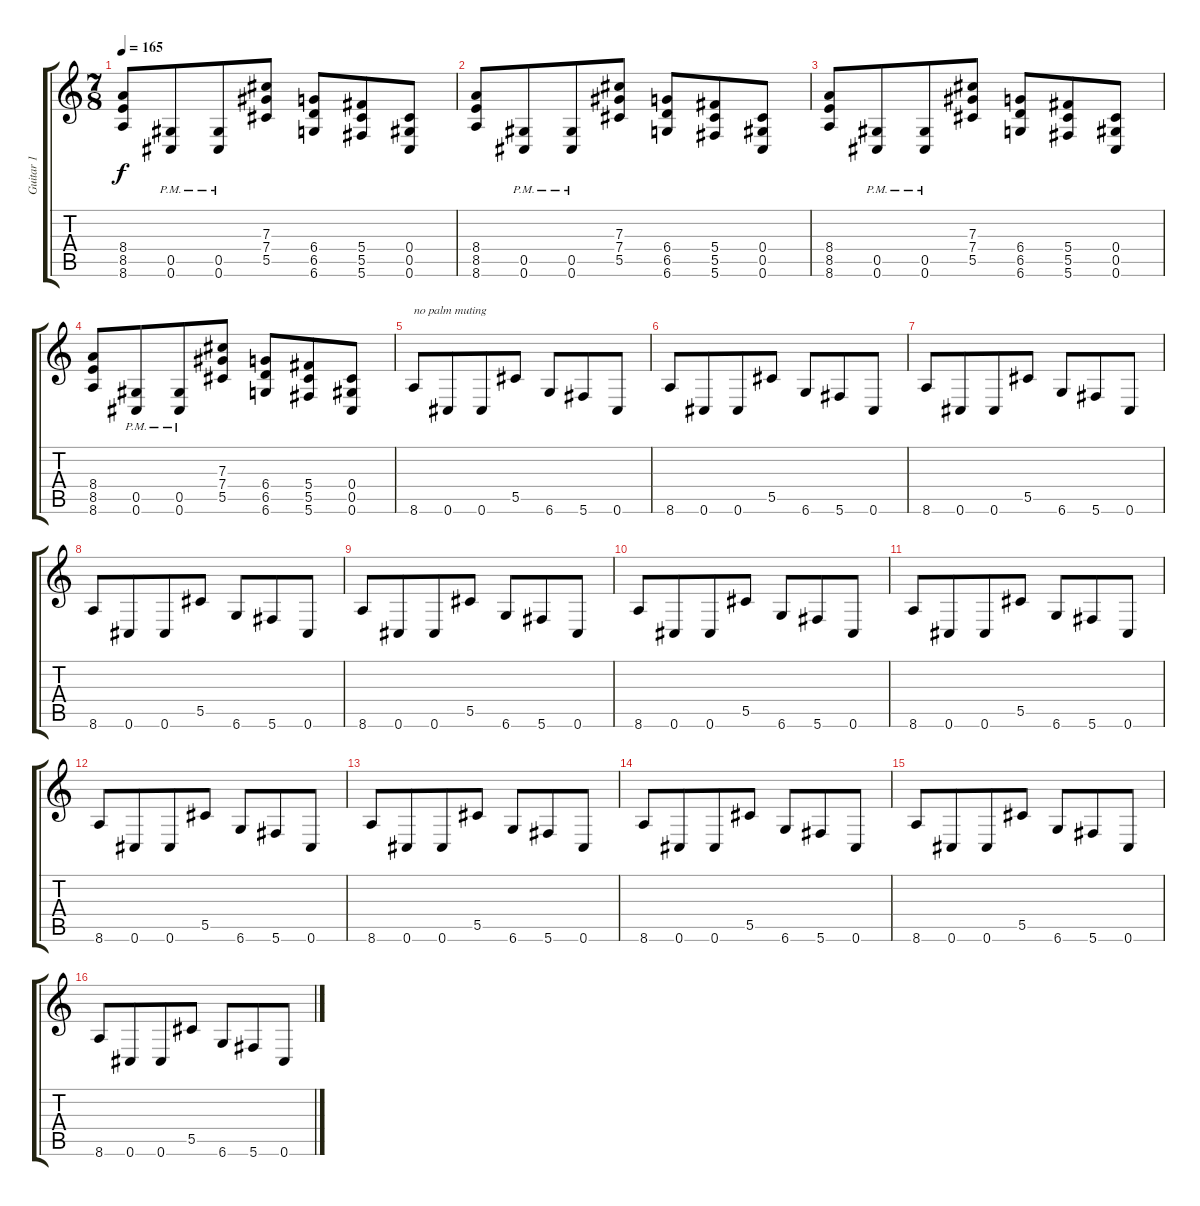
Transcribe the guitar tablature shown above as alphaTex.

\track ("Guitar 1" "Guitar 1") {instrument distortionguitar}
\staff {score tabs}
\tuning (Eb4 Bb3 Gb3 Db3 Ab2 Db2) {hide}
\ts (7 8)
\tempo 165
\clef g2
\ks c
(8.4 8.5 8.6).8{dy f} (0.5{pm} 0.6{pm}).8 (0.5{pm} 0.6{pm}).8 (7.3 7.4 5.5).8 (6.4 6.5 6.6).8 (5.4 5.5 5.6).8 (0.4 0.5 0.6).8 |
(8.4 8.5 8.6).8 (0.5{pm} 0.6{pm}).8 (0.5{pm} 0.6{pm}).8 (7.3 7.4 5.5).8 (6.4 6.5 6.6).8 (5.4 5.5 5.6).8 (0.4 0.5 0.6).8 |
(8.4 8.5 8.6).8 (0.5{pm} 0.6{pm}).8 (0.5{pm} 0.6{pm}).8 (7.3 7.4 5.5).8 (6.4 6.5 6.6).8 (5.4 5.5 5.6).8 (0.4 0.5 0.6).8 |
(8.4 8.5 8.6).8 (0.5{pm} 0.6{pm}).8 (0.5{pm} 0.6{pm}).8 (7.3 7.4 5.5).8 (6.4 6.5 6.6).8 (5.4 5.5 5.6).8 (0.4 0.5 0.6).8 |
8.6.8{txt "no palm muting"} 0.6.8 0.6.8 5.5.8 6.6.8 5.6.8 0.6.8 |
8.6.8 0.6.8 0.6.8 5.5.8 6.6.8 5.6.8 0.6.8 |
8.6.8 0.6.8 0.6.8 5.5.8 6.6.8 5.6.8 0.6.8 |
8.6.8 0.6.8 0.6.8 5.5.8 6.6.8 5.6.8 0.6.8 |
8.6.8 0.6.8 0.6.8 5.5.8 6.6.8 5.6.8 0.6.8 |
8.6.8 0.6.8 0.6.8 5.5.8 6.6.8 5.6.8 0.6.8 |
8.6.8 0.6.8 0.6.8 5.5.8 6.6.8 5.6.8 0.6.8 |
8.6.8 0.6.8 0.6.8 5.5.8 6.6.8 5.6.8 0.6.8 |
8.6.8 0.6.8 0.6.8 5.5.8 6.6.8 5.6.8 0.6.8 |
8.6.8 0.6.8 0.6.8 5.5.8 6.6.8 5.6.8 0.6.8 |
8.6.8 0.6.8 0.6.8 5.5.8 6.6.8 5.6.8 0.6.8 |
8.6.8 0.6.8 0.6.8 5.5.8 6.6.8 5.6.8 0.6.8
